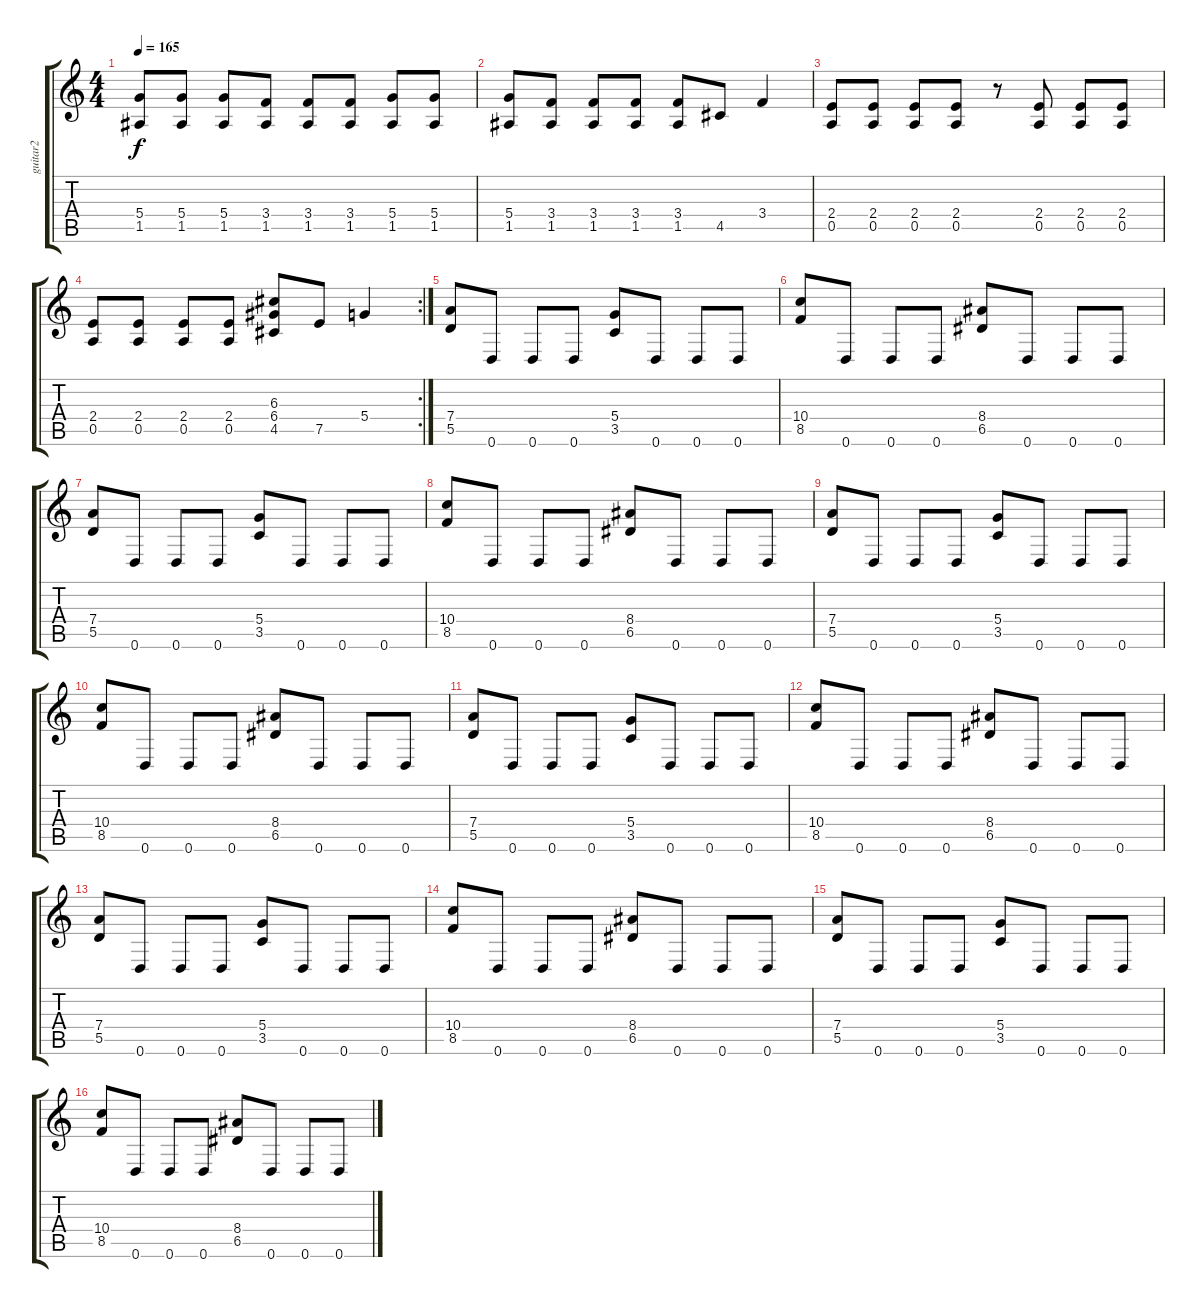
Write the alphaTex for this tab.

\track ("guitar2" "guitar2") {instrument distortionguitar}
\staff {score tabs}
\tuning (E4 B3 G3 D3 A2 D2) {hide}
\ts (4 4)
\tempo 165
\clef g2
\ks c
(5.4 1.5).8{dy f} (5.4 1.5).8 (5.4 1.5).8 (3.4 1.5).8 (3.4 1.5).8 (3.4 1.5).8 (5.4 1.5).8 (5.4 1.5).8 |
(5.4 1.5).8 (3.4 1.5).8 (3.4 1.5).8 (3.4 1.5).8 (3.4 1.5).8 4.5.8 3.4.4 |
(2.4 0.5).8 (2.4 0.5).8 (2.4 0.5).8 (2.4 0.5).8 r.8 (2.4 0.5).8 (2.4 0.5).8 (2.4 0.5).8 |
\rc 2
(2.4 0.5).8 (2.4 0.5).8 (2.4 0.5).8 (2.4 0.5).8 (6.3 6.4 4.5).8 7.5.8 5.4.4 |
(7.4 5.5).8 0.6.8 0.6.8 0.6.8 (5.4 3.5).8 0.6.8 0.6.8 0.6.8 |
(10.4 8.5).8 0.6.8 0.6.8 0.6.8 (8.4 6.5).8 0.6.8 0.6.8 0.6.8 |
(7.4 5.5).8 0.6.8 0.6.8 0.6.8 (5.4 3.5).8 0.6.8 0.6.8 0.6.8 |
(10.4 8.5).8 0.6.8 0.6.8 0.6.8 (8.4 6.5).8 0.6.8 0.6.8 0.6.8 |
(7.4 5.5).8 0.6.8 0.6.8 0.6.8 (5.4 3.5).8 0.6.8 0.6.8 0.6.8 |
(10.4 8.5).8 0.6.8 0.6.8 0.6.8 (8.4 6.5).8 0.6.8 0.6.8 0.6.8 |
(7.4 5.5).8 0.6.8 0.6.8 0.6.8 (5.4 3.5).8 0.6.8 0.6.8 0.6.8 |
(10.4 8.5).8 0.6.8 0.6.8 0.6.8 (8.4 6.5).8 0.6.8 0.6.8 0.6.8 |
(7.4 5.5).8 0.6.8 0.6.8 0.6.8 (5.4 3.5).8 0.6.8 0.6.8 0.6.8 |
(10.4 8.5).8 0.6.8 0.6.8 0.6.8 (8.4 6.5).8 0.6.8 0.6.8 0.6.8 |
(7.4 5.5).8 0.6.8 0.6.8 0.6.8 (5.4 3.5).8 0.6.8 0.6.8 0.6.8 |
(10.4 8.5).8 0.6.8 0.6.8 0.6.8 (8.4 6.5).8 0.6.8 0.6.8 0.6.8
